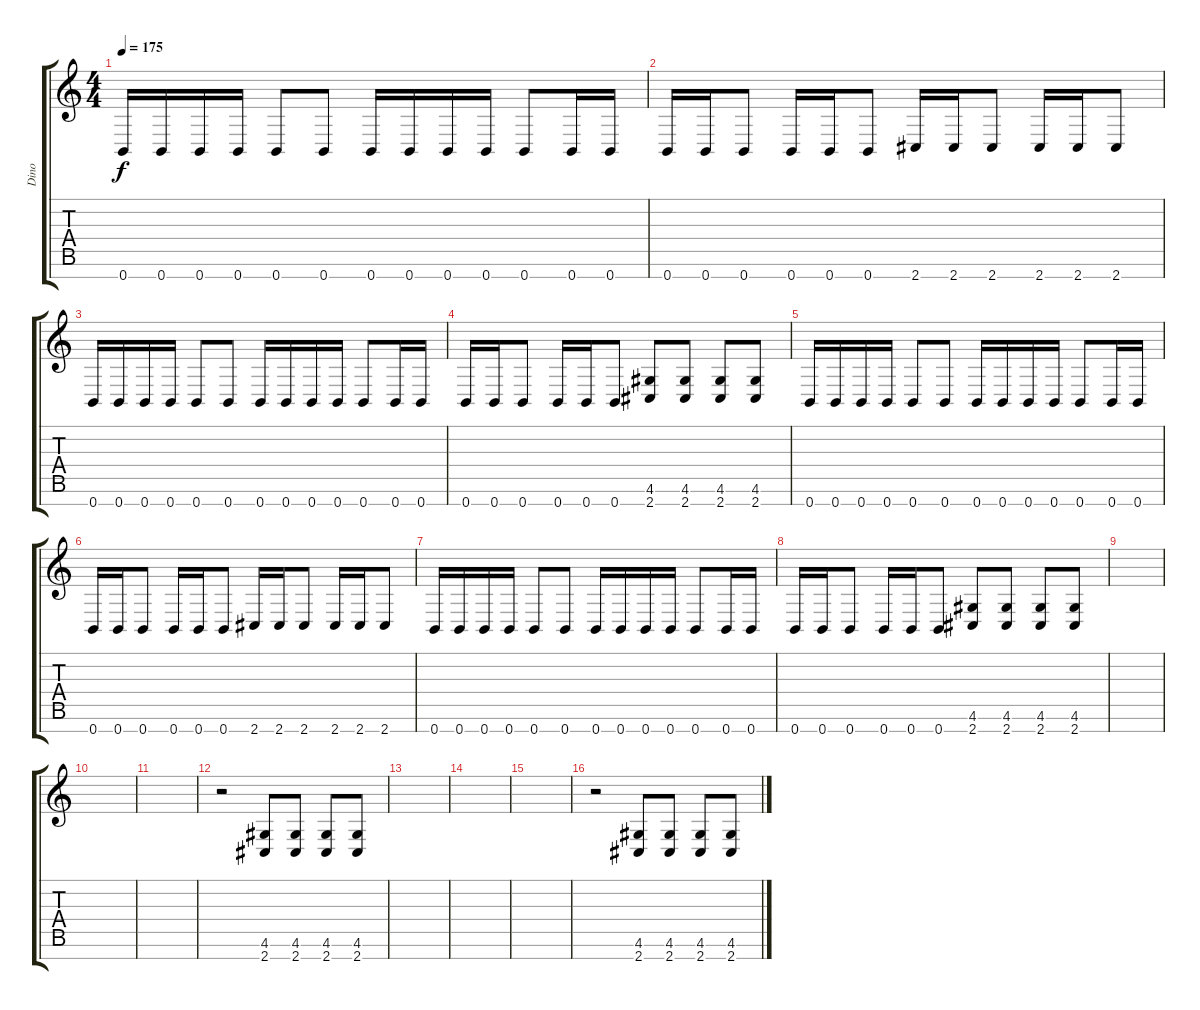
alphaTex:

\track ("Dino" "Dino") {instrument distortionguitar}
\staff {score tabs}
\tuning (E4 B3 G3 D3 A2 E2 B1) {hide}
\ts (4 4)
\tempo 175
\clef g2
\ks c
0.7.16{dy f} 0.7.16 0.7.16 0.7.16 0.7.8 0.7.8 0.7.16 0.7.16 0.7.16 0.7.16 0.7.8 0.7.16 0.7.16 |
0.7.16 0.7.16 0.7.8 0.7.16 0.7.16 0.7.8 2.7.16 2.7.16 2.7.8 2.7.16 2.7.16 2.7.8 |
0.7.16 0.7.16 0.7.16 0.7.16 0.7.8 0.7.8 0.7.16 0.7.16 0.7.16 0.7.16 0.7.8 0.7.16 0.7.16 |
0.7.16 0.7.16 0.7.8 0.7.16 0.7.16 0.7.8 (4.6 2.7).8 (4.6 2.7).8 (4.6 2.7).8 (4.6 2.7).8 |
0.7.16 0.7.16 0.7.16 0.7.16 0.7.8 0.7.8 0.7.16 0.7.16 0.7.16 0.7.16 0.7.8 0.7.16 0.7.16 |
0.7.16 0.7.16 0.7.8 0.7.16 0.7.16 0.7.8 2.7.16 2.7.16 2.7.8 2.7.16 2.7.16 2.7.8 |
0.7.16 0.7.16 0.7.16 0.7.16 0.7.8 0.7.8 0.7.16 0.7.16 0.7.16 0.7.16 0.7.8 0.7.16 0.7.16 |
0.7.16 0.7.16 0.7.8 0.7.16 0.7.16 0.7.8 (4.6 2.7).8 (4.6 2.7).8 (4.6 2.7).8 (4.6 2.7).8 |
|
|
|
r.2 (4.6 2.7).8 (4.6 2.7).8 (4.6 2.7).8 (4.6 2.7).8 |
|
|
|
r.2 (4.6 2.7).8 (4.6 2.7).8 (4.6 2.7).8 (4.6 2.7).8
